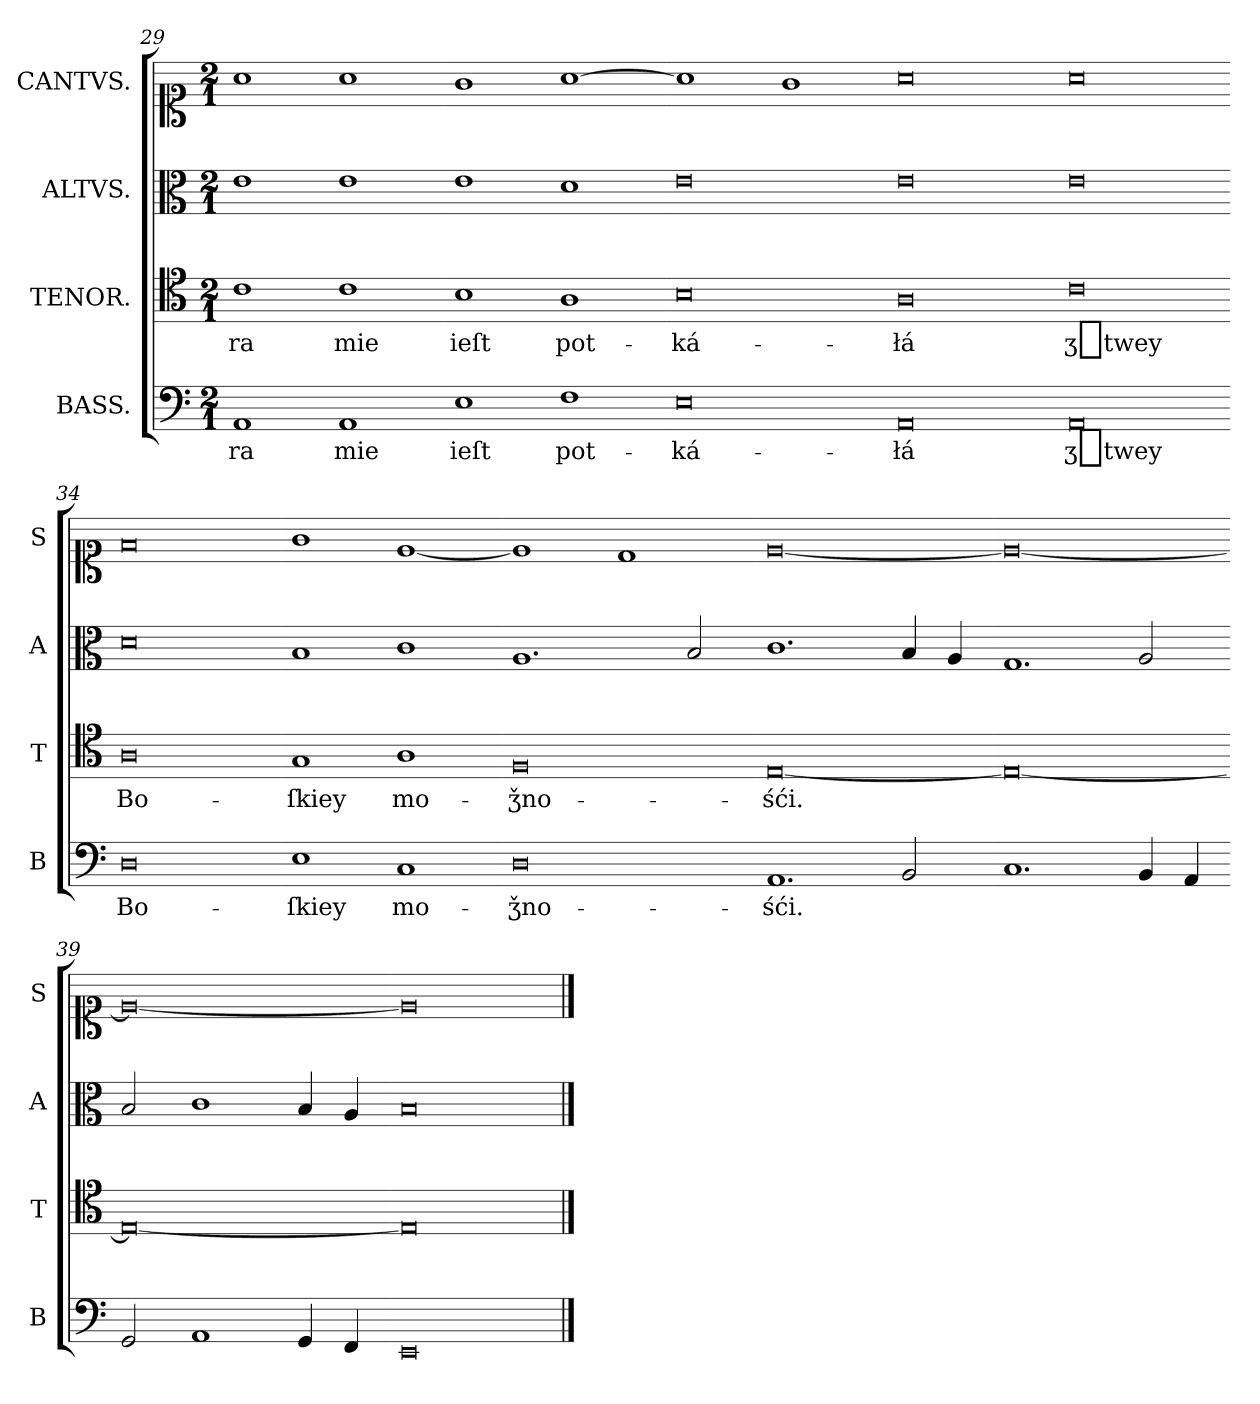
**kern	**text	**kern	**text	**kern	**kern
*part4	*part4	*part3	*part3	*part2	*part1
*staff4	*staff4	*staff3	*staff3	*staff2	*staff1
*I"BASS.	*	*I"TENOR.	*	*I"ALTVS.	*I"CANTVS.
*I'B	*	*I'T	*	*I'A	*I'S
*clefF4	*	*clefC4	*	*clefC3	*clefC1
*k[]	*	*k[]	*	*k[]	*k[]
*E:phr	*	*E:phr	*	*E:phr	*E:phr
*M2/1	*	*M2/1	*	*M2/1	*M2/1
=29	=29	=29	=29	=29	=29
1AA	-ra	1c	-ra	1e	1a
1AA	mie	1c	mie	1e	1a
=30-	=30-	=30-	=30-	=30-	=30-
1E	ieſt	1B	ieſt	1e	1g
1F	pot-	1A	pot-	1d	[1a
=31-	=31-	=31-	=31-	=31-	=31-
0E	-ká-	0B	-ká-	0e	1a]
.	.	.	.	.	1g
=32-	=32-	=32-	=32-	=32-	=32-
0AA	-łá	0A	-łá	0e	0a
=33-	=33-	=33-	=33-	=33-	=33-
0AA	ʒ_twey	0c	ʒ_twey	0e	0a
=34-	=34-	=34-	=34-	=34-	=34-
0D	Bo-	0A	Bo-	0d	0f
=35-	=35-	=35-	=35-	=35-	=35-
1E	-ſkiey	1G	-ſkiey	1B	1g
1C	mo-	1A	mo-	1c	[1e
=36-	=36-	=36-	=36-	=36-	=36-
0D	-ǯno-	0F	-ǯno-	1.A	1e]
.	.	.	.	.	1d
.	.	.	.	2B/	.
=37-	=37-	=37-	=37-	=37-	=37-
1.AA	-śći.	[0E	-śći.	1.c	[0e
2BB/	.	.	.	4B/	.
.	.	.	.	4A/	.
=38-	=38-	=38-	=38-	=38-	=38-
1.C	.	0E_	.	1.G	0e_
4BB/	.	.	.	2A/	.
4AA/	.	.	.	.	.
=39-	=39-	=39-	=39-	=39-	=39-
2GG/	.	0E_	.	2B/	0e_
1AA	.	.	.	1c	.
4GG/	.	.	.	4B/	.
4FF/	.	.	.	4A/	.
=40-	=40-	=40-	=40-	=40-	=40-
0EE	.	0E]	.	0B	0e]
==	==	==	==	==	==
*-	*-	*-	*-	*-	*-
